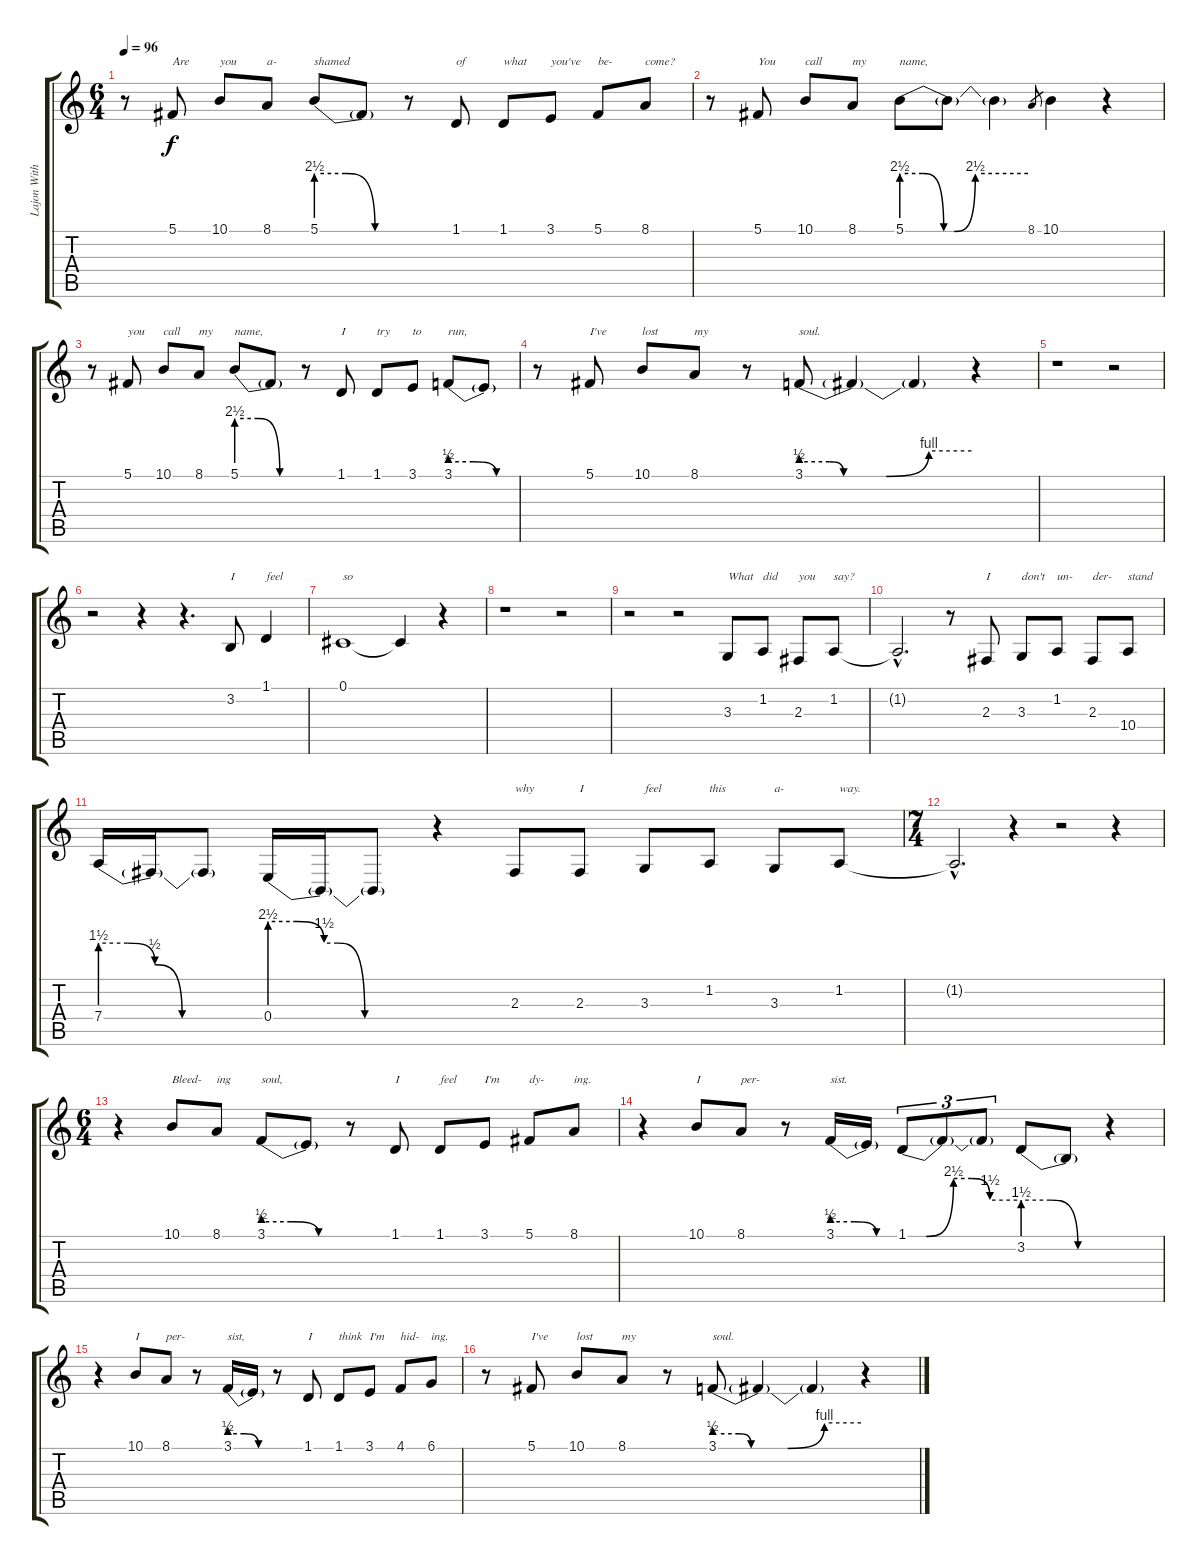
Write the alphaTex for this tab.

\track ("Lajon Witherspoon - Vocals" "Lajon With") {instrument lead2sawtooth}
\staff {score tabs}
\tuning (Db4 Ab3 E3 B2 Gb2 Db2) {hide}
\ts (6 4)
\tempo 96
\clef g2
\ks c
r.8{dy f} 5.1.8{txt "Are"} 10.1.8{txt "you"} 8.1.8{txt "a-"} 5.1{be (custom 0 10 20 10 40 0 60 0)}.8{txt "shamed"} 5.1{t}.8 r.8 1.1.8{txt "of"} 1.1.8{txt "what"} 3.1.8{txt "you've"} 5.1.8{txt "be-"} 8.1.8{txt "come?"} |
r.8 5.1.8{txt "You"} 10.1.8{txt "call"} 8.1.8{txt "my"} 5.1{be (custom 0 10 10 10 20 0 25 0 35 10 60 10)}.8{txt "name,"} 5.1{t}.8 5.1{t}.4 8.1.8{gr} 10.1.4 r.4 |
r.8 5.1.8{txt "you"} 10.1.8{txt "call"} 8.1.8{txt "my"} 5.1{be (custom 0 10 20 10 40 0 60 0)}.8{txt "name,"} 5.1{t}.8 r.8 1.1.8{txt "I"} 1.1.8{txt "try"} 3.1.8{txt "to"} 3.1{be (custom 0 2 20 2 40 0 60 0)}.8{txt "run,"} 3.1{t}.8 |
r.8 5.1.8{txt "I've"} 10.1.8{txt "lost"} 8.1.8{txt "my"} r.8 3.1{be (custom 0 2 10 2 15 0 30 0 45 4 60 4)}.8{txt "soul."} 3.1{t}.4 3.1{t}.4 r.4 |
r.1 r.2 |
r.2 r.4 r.4{d} 3.2.8{txt "I"} 1.1.4{txt "feel"} |
0.1.1{txt "so"} 0.1{t}.4 r.4 |
r.1 r.2 |
r.2 r.2 3.3.8{txt "What"} 1.2.8{txt "did"} 2.3.8{txt "you"} 1.2.8{txt "say?"} |
1.2{hac t}.2{d} r.8 2.3.8{txt "I"} 3.3.8{txt "don't"} 1.2.8{txt "un-"} 2.3.8{txt "der-"} 10.4.8{txt "stand"} |
7.4{be (custom 0 6 10 6 20 2 30 0 60 0)}.16 7.4{t}.16 7.4{t}.8 0.4{be (custom 0 10 10 10 20 6 25 6 35 0 40 0 60 0)}.16 0.4{t}.16 0.4{t}.8 r.4 2.3.8{txt "why"} 2.3.8{txt "I"} 3.3.8{txt "feel"} 1.2.8{txt "this"} 3.3.8{txt "a-"} 1.2.8{txt "way."} |
\ts (7 4)
1.2{hac t}.2{d} r.4 r.2 r.4 |
\ts (6 4)
r.4 10.1.8{txt "Bleed-"} 8.1.8{txt "ing"} 3.1{be (custom 0 2 20 2 40 0 60 0)}.8{txt "soul,"} 3.1{t}.8 r.8 1.1.8{txt "I"} 1.1.8{txt "feel"} 3.1.8{txt "I'm"} 5.1.8{txt "dy-"} 8.1.8{txt "ing."} |
r.4 10.1.8{txt "I"} 8.1.8{txt "per-"} r.8 3.1{be (custom 0 2 20 2 40 0 60 0)}.16{txt "sist."} 3.1{t}.16 1.1{be (custom 0 0 10 0 25 10 35 10 45 6 60 6)}.8{tu (3 2)} 1.1{t}.8{tu (3 2)} 1.1{t}.8{tu (3 2)} 3.2{be (custom 0 6 20 6 40 0 60 0)}.8 3.2{t}.8 r.4 |
r.4 10.1.8{txt "I"} 8.1.8{txt "per-"} r.8 3.1{be (custom 0 2 20 2 40 0 60 0)}.16{txt "sist,"} 3.1{t}.16 r.8 1.1.8{txt "I"} 1.1.8{txt "think"} 3.1.8{txt "I'm"} 4.1.8{txt "hid-"} 6.1.8{txt "ing."} |
r.8 5.1.8{txt "I've"} 10.1.8{txt "lost"} 8.1.8{txt "my"} r.8 3.1{be (custom 0 2 10 2 15 0 30 0 45 4 60 4)}.8{txt "soul."} 3.1{t}.4 3.1{t}.4 r.4
